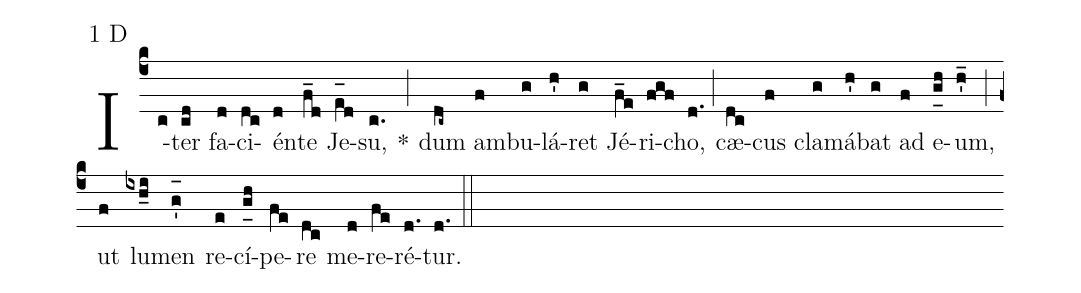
mode:1 D;
%%
(c4) I(c)ter(cd) fa(d)ci(dc)én(d)te(f_d) Je(e_[oh:h][ll:1]d)su,(c.) *(;) dum(dc~) am(f)bu(g)lá(h')ret(g) Jé(f_e)ri(fgf)cho,(d.) (;) cæ(dc)cus(f) cla(g)má(h')bat(g) ad(f) e(g_[uh:l]h)um,(h'_) (;) ut(f) lu(ixh_i)men(g'_[oh:h]) re(e)cí(g_[uh:l]h)pe(fe)re(dc) me(d)re(fe)ré(d.)tur.(d.) (::)
